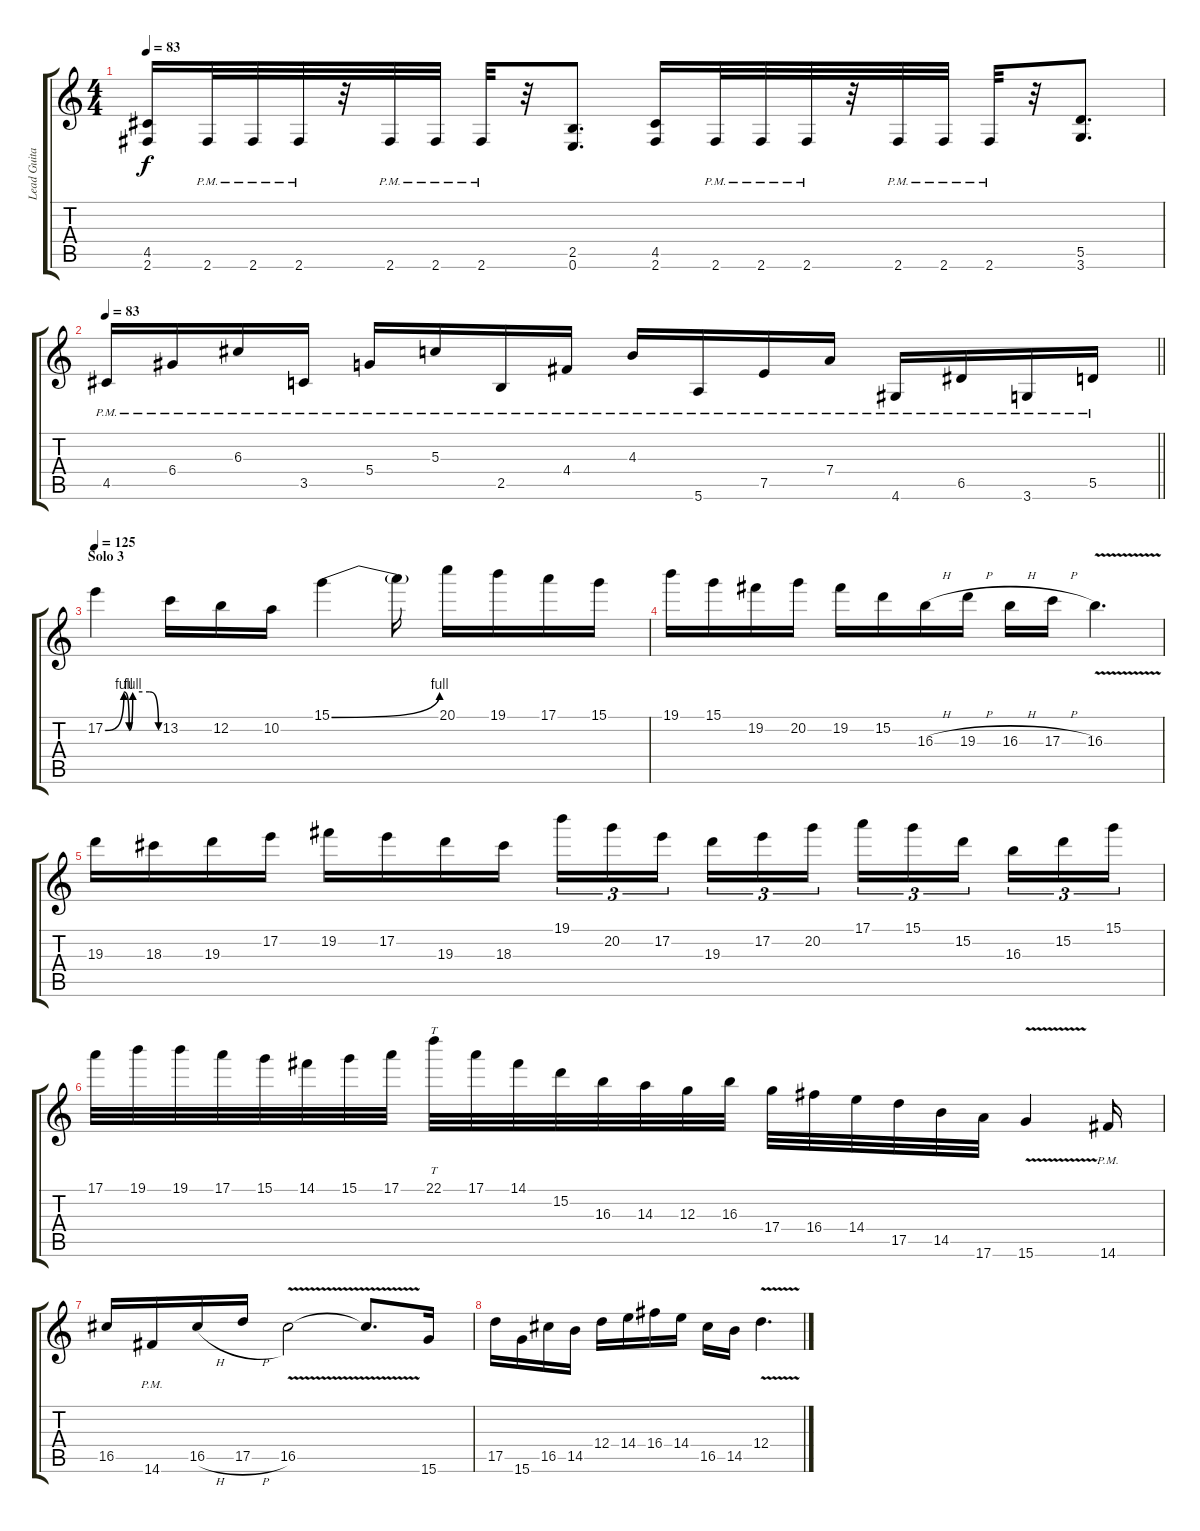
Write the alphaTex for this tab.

\track ("Lead Guitar [Chris Broderick]" "Lead Guita") {instrument distortionguitar}
\staff {score tabs}
\tuning (E4 B3 G3 D3 A2 E2) {hide}
\ts (4 4)
\tempo 83
\clef g2
\ks c
(4.5 2.6).16{dy f} 2.6{pm}.32 2.6{pm}.32 2.6{pm}.32 r.32 2.6{pm}.32 2.6{pm}.32 2.6{pm}.32 r.32 (2.5 0.6).8{d} (4.5 2.6).16 2.6{pm}.32 2.6{pm}.32 2.6{pm}.32 r.32 2.6{pm}.32 2.6{pm}.32 2.6{pm}.32 r.32 (5.5 3.6).8{d} |
\tempo 83
\barLineRight lightlight
4.5{pm}.16 6.4{pm}.16 6.3{pm}.16 3.5{pm}.16 5.4{pm}.16 5.3{pm}.16 2.5{pm}.16 4.4{pm}.16 4.3{pm}.16 5.6{pm}.16 7.5{pm}.16 7.4{pm}.16 4.6{pm}.16 6.5{pm}.16 3.6{pm}.16 5.5{pm}.16 |
\section ("" "Solo 3")
\tempo 125
17.2{be (custom 0 0 21 4 27 0 31 4 50 4 60 0)}.4 13.2.16 12.2.16 10.2.16 15.1{be (bend 0 0 60 4)}.4 15.1{t}.16 20.1.16 19.1.16 17.1.16 15.1.16 |
19.1.16 15.1.16 19.2.16 20.2.16 19.2.16 15.2.16 16.3{h}.16 19.3{h}.16 16.3{h}.16 17.3{h}.16 16.3{v}.4{d} |
19.3.16 18.3.16 19.3.16 17.2.16 19.2.16 17.2.16 19.3.16 18.3.16 19.1.16{tu (3 2)} 20.2.16{tu (3 2)} 17.2.16{tu (3 2) beam splitsecondary} 19.3.16{tu (3 2)} 17.2.16{tu (3 2)} 20.2.16{tu (3 2)} 17.1.16{tu (3 2)} 15.1.16{tu (3 2)} 15.2.16{tu (3 2) beam splitsecondary} 16.3.16{tu (3 2)} 15.2.16{tu (3 2)} 15.1.16{tu (3 2)} |
17.1.32 19.1.32 19.1.32 17.1.32 15.1.32 14.1.32 15.1.32 17.1.32 22.1.32{tt} 17.1.32 14.1.32 15.2.32 16.3.32 14.3.32 12.3.32 16.3.32 17.4.32 16.4.32 14.4.32 17.5.32 14.5.32 17.6.32 15.6{v}.4 14.6{pm}.16 |
16.5.16 14.6{pm}.16 16.5{h}.16 17.5{h}.16 16.5{v}.2 16.5{t}.8{d} 15.6.16 |
17.5.16 15.6.16 16.5.16 14.5.16 12.4.16 14.4.16 16.4.16 14.4.16 16.5.16 14.5.16 12.4{v}.4{d}
